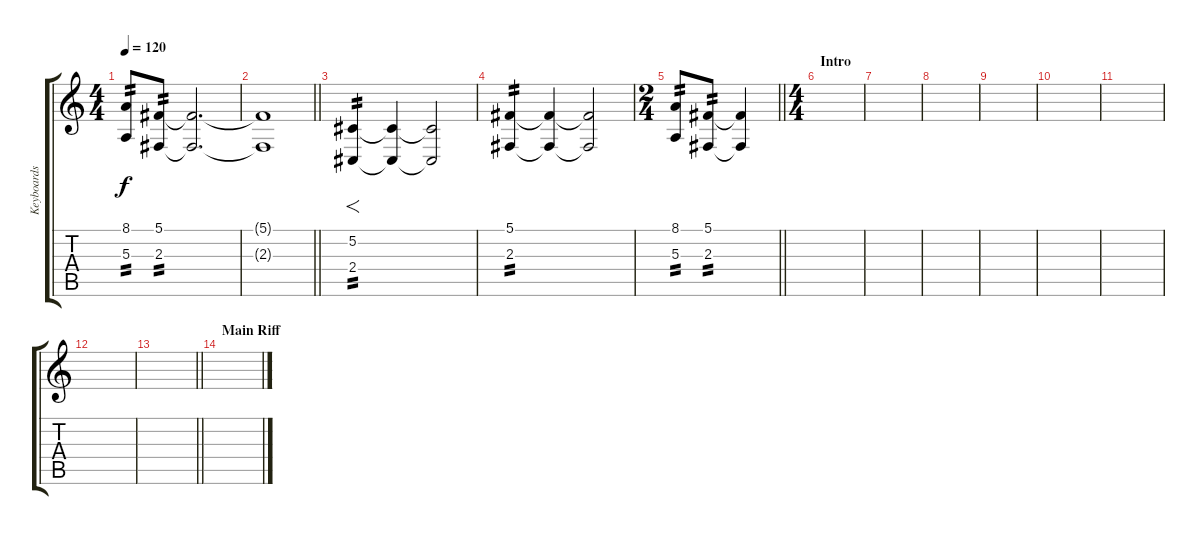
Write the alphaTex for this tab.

\track ("Keyboards II" "Keyboards ") {instrument lead8bassandlead}
\staff {score tabs}
\tuning (Db4 Ab3 E3 B2 Gb2 B1) {hide}
\ts (4 4)
\tempo 120
\clef g2
\ks c
(8.1 5.3).8{tp 2 dy f} (5.1 2.3).8{tp 2} (5.1{t} 2.3{t}).2{d} |
\barLineRight lightlight
(5.1{t} 2.3{t}).1 |
\section ("" "")
(5.2 2.4).4{f tp 2} (5.2{t} 2.4{t}).4 (5.2{t} 2.4{t}).2 |
(5.1 2.3).4{tp 2} (5.1{t} 2.3{t}).4 (5.1{t} 2.3{t}).2 |
\ts (2 4)
\barLineRight lightlight
(8.1 5.3).8{tp 2} (5.1 2.3).8{tp 2} (5.1{t} 2.3{t}).4 |
\ts (4 4)
\section ("" "Intro")
|
|
|
|
|
|
|
\barLineRight lightlight
|
\section ("" "Main Riff")
